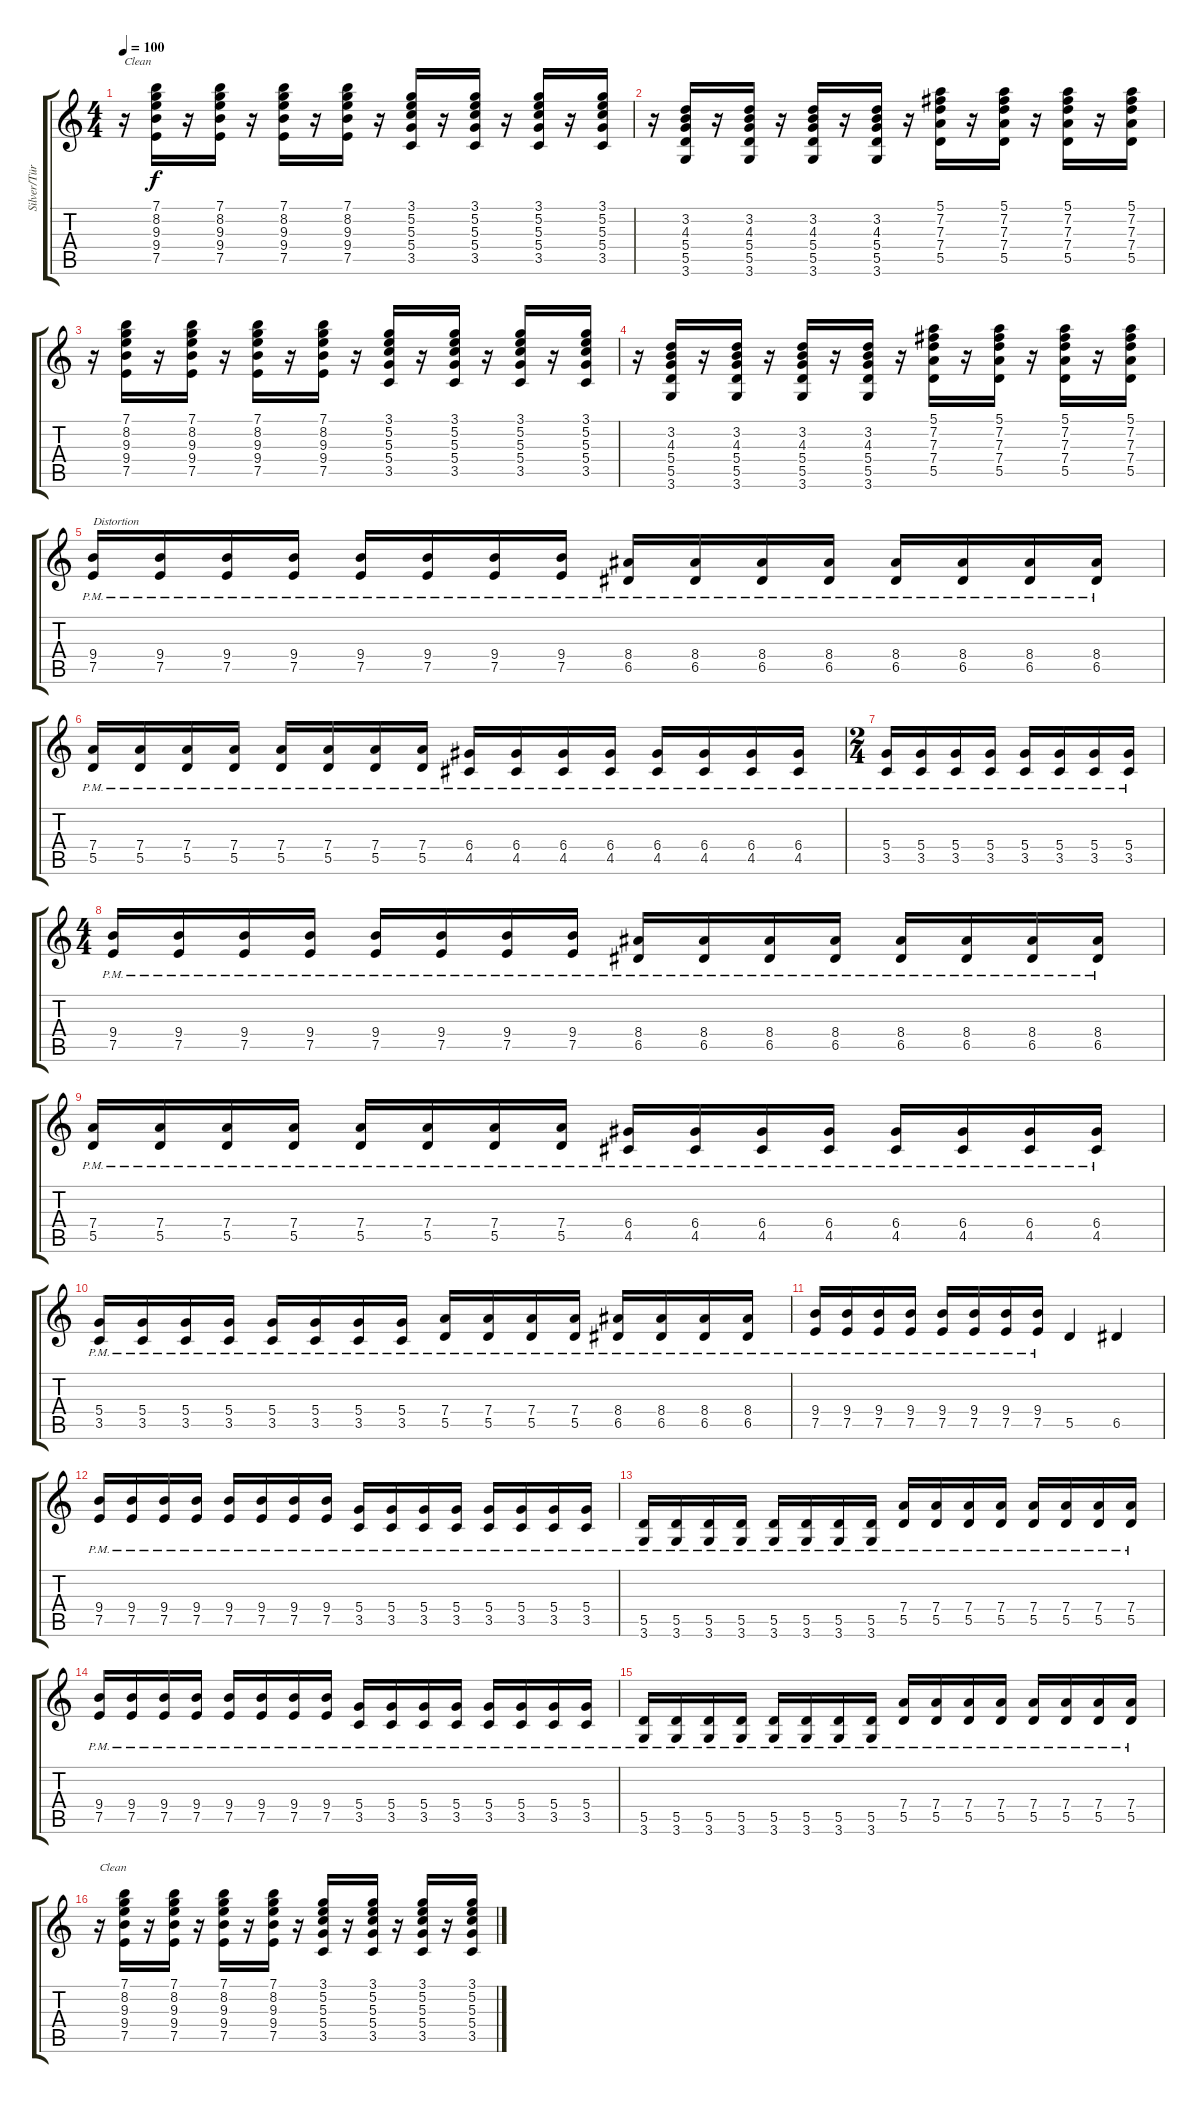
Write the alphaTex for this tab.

\track ("Silver/Türk" "Silver/Tür") {instrument distortionguitar}
\staff {score tabs}
\tuning (E4 B3 G3 D3 A2 E2) {hide}
\ts (4 4)
\tempo 100
\clef g2
\ks c
r.16{txt "Clean" dy f instrument electricguitarclean} (7.1 8.2 9.3 9.4 7.5).16 r.16 (7.1 8.2 9.3 9.4 7.5).16 r.16 (7.1 8.2 9.3 9.4 7.5).16 r.16 (7.1 8.2 9.3 9.4 7.5).16 r.16 (3.1 5.2 5.3 5.4 3.5).16 r.16 (3.1 5.2 5.3 5.4 3.5).16 r.16 (3.1 5.2 5.3 5.4 3.5).16 r.16 (3.1 5.2 5.3 5.4 3.5).16 |
r.16 (3.2 4.3 5.4 5.5 3.6).16 r.16 (3.2 4.3 5.4 5.5 3.6).16 r.16 (3.2 4.3 5.4 5.5 3.6).16 r.16 (3.2 4.3 5.4 5.5 3.6).16 r.16 (5.1 7.2 7.3 7.4 5.5).16 r.16 (5.1 7.2 7.3 7.4 5.5).16 r.16 (5.1 7.2 7.3 7.4 5.5).16 r.16 (5.1 7.2 7.3 7.4 5.5).16 |
r.16 (7.1 8.2 9.3 9.4 7.5).16 r.16 (7.1 8.2 9.3 9.4 7.5).16 r.16 (7.1 8.2 9.3 9.4 7.5).16 r.16 (7.1 8.2 9.3 9.4 7.5).16 r.16 (3.1 5.2 5.3 5.4 3.5).16 r.16 (3.1 5.2 5.3 5.4 3.5).16 r.16 (3.1 5.2 5.3 5.4 3.5).16 r.16 (3.1 5.2 5.3 5.4 3.5).16 |
r.16 (3.2 4.3 5.4 5.5 3.6).16 r.16 (3.2 4.3 5.4 5.5 3.6).16 r.16 (3.2 4.3 5.4 5.5 3.6).16 r.16 (3.2 4.3 5.4 5.5 3.6).16 r.16 (5.1 7.2 7.3 7.4 5.5).16 r.16 (5.1 7.2 7.3 7.4 5.5).16 r.16 (5.1 7.2 7.3 7.4 5.5).16 r.16 (5.1 7.2 7.3 7.4 5.5).16 |
(9.4{pm} 7.5{pm}).16{txt "Distortion" instrument distortionguitar} (9.4{pm} 7.5{pm}).16 (9.4{pm} 7.5{pm}).16 (9.4{pm} 7.5{pm}).16 (9.4{pm} 7.5{pm}).16 (9.4{pm} 7.5{pm}).16 (9.4{pm} 7.5{pm}).16 (9.4{pm} 7.5{pm}).16 (8.4{pm} 6.5{pm}).16 (8.4{pm} 6.5{pm}).16 (8.4{pm} 6.5{pm}).16 (8.4{pm} 6.5{pm}).16 (8.4{pm} 6.5{pm}).16 (8.4{pm} 6.5{pm}).16 (8.4{pm} 6.5{pm}).16 (8.4{pm} 6.5{pm}).16 |
(7.4{pm} 5.5{pm}).16 (7.4{pm} 5.5{pm}).16 (7.4{pm} 5.5{pm}).16 (7.4{pm} 5.5{pm}).16 (7.4{pm} 5.5{pm}).16 (7.4{pm} 5.5{pm}).16 (7.4{pm} 5.5{pm}).16 (7.4{pm} 5.5{pm}).16 (6.4{pm} 4.5{pm}).16 (6.4{pm} 4.5{pm}).16 (6.4{pm} 4.5{pm}).16 (6.4{pm} 4.5{pm}).16 (6.4{pm} 4.5{pm}).16 (6.4{pm} 4.5{pm}).16 (6.4{pm} 4.5{pm}).16 (6.4{pm} 4.5{pm}).16 |
\ts (2 4)
(5.4{pm} 3.5{pm}).16 (5.4{pm} 3.5{pm}).16 (5.4{pm} 3.5{pm}).16 (5.4{pm} 3.5{pm}).16 (5.4{pm} 3.5{pm}).16 (5.4{pm} 3.5{pm}).16 (5.4{pm} 3.5{pm}).16 (5.4{pm} 3.5{pm}).16 |
\ts (4 4)
(9.4{pm} 7.5{pm}).16 (9.4{pm} 7.5{pm}).16 (9.4{pm} 7.5{pm}).16 (9.4{pm} 7.5{pm}).16 (9.4{pm} 7.5{pm}).16 (9.4{pm} 7.5{pm}).16 (9.4{pm} 7.5{pm}).16 (9.4{pm} 7.5{pm}).16 (8.4{pm} 6.5{pm}).16 (8.4{pm} 6.5{pm}).16 (8.4{pm} 6.5{pm}).16 (8.4{pm} 6.5{pm}).16 (8.4{pm} 6.5{pm}).16 (8.4{pm} 6.5{pm}).16 (8.4{pm} 6.5{pm}).16 (8.4{pm} 6.5{pm}).16 |
(7.4{pm} 5.5{pm}).16 (7.4{pm} 5.5{pm}).16 (7.4{pm} 5.5{pm}).16 (7.4{pm} 5.5{pm}).16 (7.4{pm} 5.5{pm}).16 (7.4{pm} 5.5{pm}).16 (7.4{pm} 5.5{pm}).16 (7.4{pm} 5.5{pm}).16 (6.4{pm} 4.5{pm}).16 (6.4{pm} 4.5{pm}).16 (6.4{pm} 4.5{pm}).16 (6.4{pm} 4.5{pm}).16 (6.4{pm} 4.5{pm}).16 (6.4{pm} 4.5{pm}).16 (6.4{pm} 4.5{pm}).16 (6.4{pm} 4.5{pm}).16 |
(5.4{pm} 3.5{pm}).16 (5.4{pm} 3.5{pm}).16 (5.4{pm} 3.5{pm}).16 (5.4{pm} 3.5{pm}).16 (5.4{pm} 3.5{pm}).16 (5.4{pm} 3.5{pm}).16 (5.4{pm} 3.5{pm}).16 (5.4{pm} 3.5{pm}).16 (7.4 5.5{pm}).16 (7.4 5.5{pm}).16 (7.4 5.5{pm}).16 (7.4 5.5{pm}).16 (8.4{pm} 6.5{pm}).16 (8.4{pm} 6.5{pm}).16 (8.4{pm} 6.5{pm}).16 (8.4{pm} 6.5{pm}).16 |
(9.4{pm} 7.5{pm}).16 (9.4{pm} 7.5{pm}).16 (9.4{pm} 7.5{pm}).16 (9.4{pm} 7.5{pm}).16 (9.4{pm} 7.5{pm}).16 (9.4{pm} 7.5{pm}).16 (9.4{pm} 7.5{pm}).16 (9.4{pm} 7.5{pm}).16 5.5.4 6.5.4 |
(9.4{pm} 7.5{pm}).16 (9.4{pm} 7.5{pm}).16 (9.4{pm} 7.5{pm}).16 (9.4{pm} 7.5{pm}).16 (9.4{pm} 7.5{pm}).16 (9.4{pm} 7.5{pm}).16 (9.4{pm} 7.5{pm}).16 (9.4{pm} 7.5{pm}).16 (5.4{pm} 3.5{pm}).16 (5.4{pm} 3.5{pm}).16 (5.4{pm} 3.5{pm}).16 (5.4{pm} 3.5{pm}).16 (5.4{pm} 3.5{pm}).16 (5.4{pm} 3.5{pm}).16 (5.4{pm} 3.5{pm}).16 (5.4{pm} 3.5{pm}).16 |
(5.5{pm} 3.6{pm}).16 (5.5{pm} 3.6{pm}).16 (5.5{pm} 3.6{pm}).16 (5.5{pm} 3.6{pm}).16 (5.5{pm} 3.6{pm}).16 (5.5{pm} 3.6{pm}).16 (5.5{pm} 3.6{pm}).16 (5.5{pm} 3.6{pm}).16 (7.4{pm} 5.5{pm}).16 (7.4{pm} 5.5{pm}).16 (7.4{pm} 5.5{pm}).16 (7.4{pm} 5.5{pm}).16 (7.4{pm} 5.5{pm}).16 (7.4{pm} 5.5{pm}).16 (7.4{pm} 5.5{pm}).16 (7.4{pm} 5.5{pm}).16 |
(9.4{pm} 7.5{pm}).16 (9.4{pm} 7.5{pm}).16 (9.4{pm} 7.5{pm}).16 (9.4{pm} 7.5{pm}).16 (9.4{pm} 7.5{pm}).16 (9.4{pm} 7.5{pm}).16 (9.4{pm} 7.5{pm}).16 (9.4{pm} 7.5{pm}).16 (5.4{pm} 3.5{pm}).16 (5.4{pm} 3.5{pm}).16 (5.4{pm} 3.5{pm}).16 (5.4{pm} 3.5{pm}).16 (5.4{pm} 3.5{pm}).16 (5.4{pm} 3.5{pm}).16 (5.4{pm} 3.5{pm}).16 (5.4{pm} 3.5{pm}).16 |
(5.5{pm} 3.6{pm}).16 (5.5{pm} 3.6{pm}).16 (5.5{pm} 3.6{pm}).16 (5.5{pm} 3.6{pm}).16 (5.5{pm} 3.6{pm}).16 (5.5{pm} 3.6{pm}).16 (5.5{pm} 3.6{pm}).16 (5.5{pm} 3.6{pm}).16 (7.4{pm} 5.5{pm}).16 (7.4{pm} 5.5{pm}).16 (7.4{pm} 5.5{pm}).16 (7.4{pm} 5.5{pm}).16 (7.4{pm} 5.5{pm}).16 (7.4{pm} 5.5{pm}).16 (7.4{pm} 5.5{pm}).16 (7.4{pm} 5.5{pm}).16 |
r.16{txt "Clean" instrument electricguitarclean} (7.1 8.2 9.3 9.4 7.5).16 r.16 (7.1 8.2 9.3 9.4 7.5).16 r.16 (7.1 8.2 9.3 9.4 7.5).16 r.16 (7.1 8.2 9.3 9.4 7.5).16 r.16 (3.1 5.2 5.3 5.4 3.5).16 r.16 (3.1 5.2 5.3 5.4 3.5).16 r.16 (3.1 5.2 5.3 5.4 3.5).16 r.16 (3.1 5.2 5.3 5.4 3.5).16
